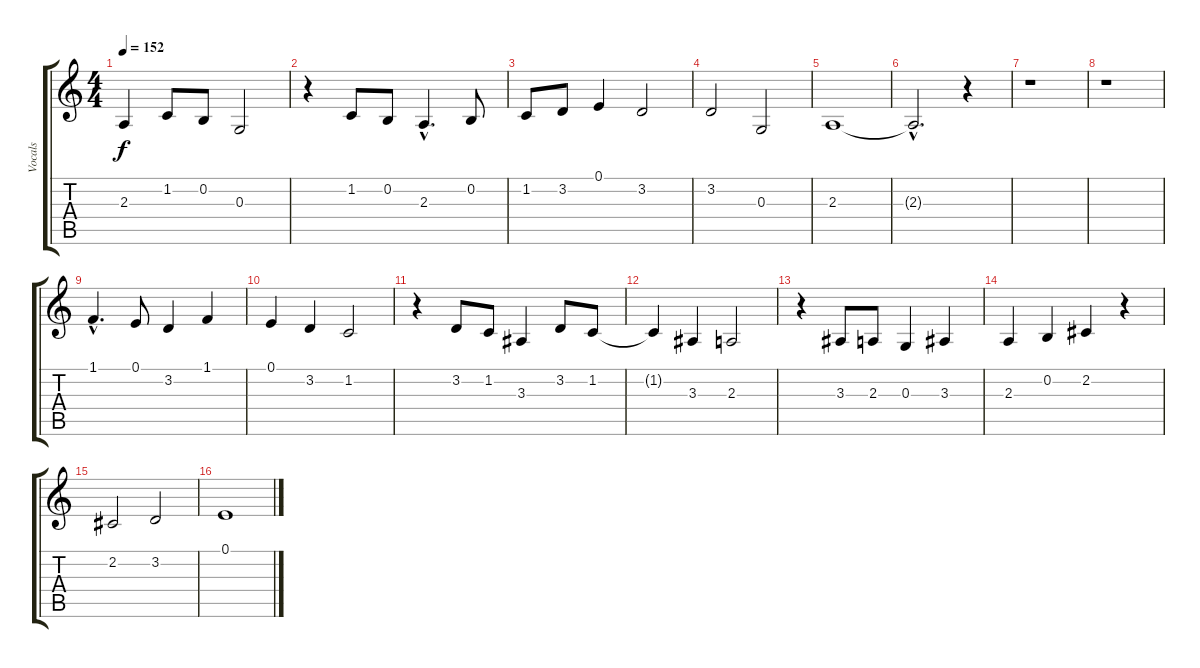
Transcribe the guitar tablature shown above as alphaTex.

\track ("Vocals" "Vocals") {instrument oboe}
\staff {score tabs}
\tuning (E4 B3 G3 D3 A2 E2) {hide}
\ts (4 4)
\tempo 152
\clef g2
\ks c
2.3.4{dy f} 1.2.8 0.2.8 0.3.2 |
r.4 1.2.8 0.2.8 2.3{hac}.4{d} 0.2.8 |
1.2.8 3.2.8 0.1.4 3.2.2 |
3.2.2 0.3.2 |
2.3.1 |
2.3{hac t}.2{d} r.4 |
r.1 |
r.1 |
1.1{hac}.4{d} 0.1.8 3.2.4 1.1.4 |
0.1.4 3.2.4 1.2.2 |
r.4 3.2.8 1.2.8 3.3.4 3.2.8 1.2.8 |
1.2{t}.4 3.3.4 2.3.2 |
r.4 3.3.8 2.3.8 0.3.4 3.3.4 |
2.3.4 0.2.4 2.2.4 r.4 |
2.2.2 3.2.2 |
0.1.1
